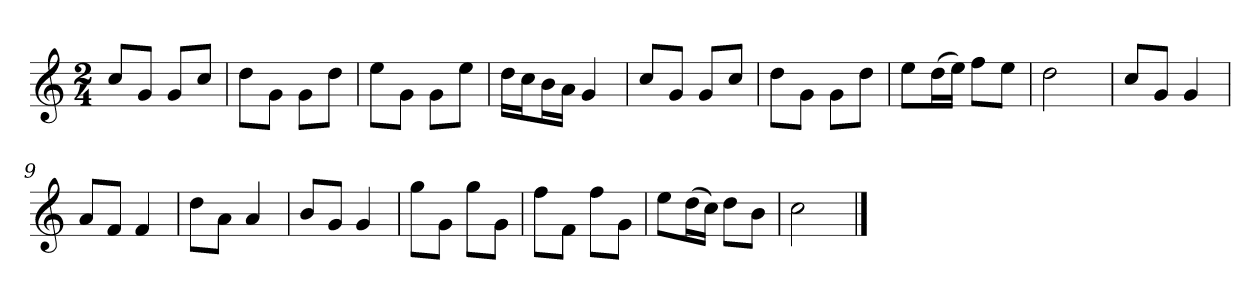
**kern
*part1
*staff1
*k[]
*M2/4
*MM120
=
8ccL
8gJ
8gL
8ccJ
=1
8ddL
8gJ
8gL
8ddJ
=2
8eeL
8gJ
8gL
8eeJ
=3
16ddLL
16ccJ
16bL
16aJJ
4g
=4
8ccL
8gJ
8gL
8ccJ
=5
8ddL
8gJ
8gL
8ddJ
=6
8eeL
(16ddL
16eeJJ)
8ffL
8eeJ
=7
2dd
=8
8ccL
8gJ
4g
=9
8aL
8fJ
4f
=10
8ddL
8aJ
4a
=11
8bL
8gJ
4g
=12
8ggL
8gJ
8ggL
8gJ
=13
8ffL
8fJ
8ffL
8gJ
=14
8eeL
(16ddL
16ccJJ)
8ddL
8bJ
=15
2cc
==
*-
